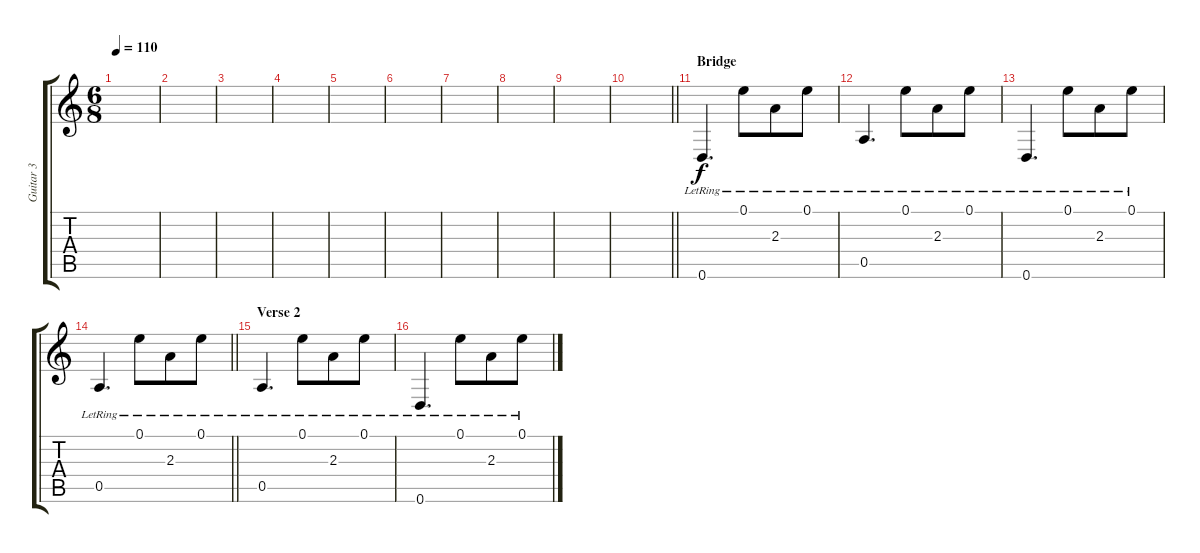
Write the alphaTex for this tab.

\track ("Guitar 3" "Guitar 3") {instrument electricguitarmuted}
\staff {score tabs}
\tuning (E4 B3 G3 D3 A2 D2) {hide}
\ts (6 8)
\tempo 110
\clef g2
\ks c
|
|
|
|
|
|
|
|
|
\barLineRight lightlight
|
\section ("" "Bridge")
0.6{lr}.4{d} 0.1{lr}.8 2.3{lr}.8 0.1{lr}.8 |
0.5{lr}.4{d} 0.1{lr}.8 2.3{lr}.8 0.1{lr}.8 |
0.6{lr}.4{d} 0.1{lr}.8 2.3{lr}.8 0.1{lr}.8 |
\barLineRight lightlight
0.5{lr}.4{d} 0.1{lr}.8 2.3{lr}.8 0.1{lr}.8 |
\section ("" "Verse 2")
0.5{lr}.4{d} 0.1{lr}.8 2.3{lr}.8 0.1{lr}.8 |
0.6{lr}.4{d} 0.1{lr}.8 2.3{lr}.8 0.1{lr}.8
